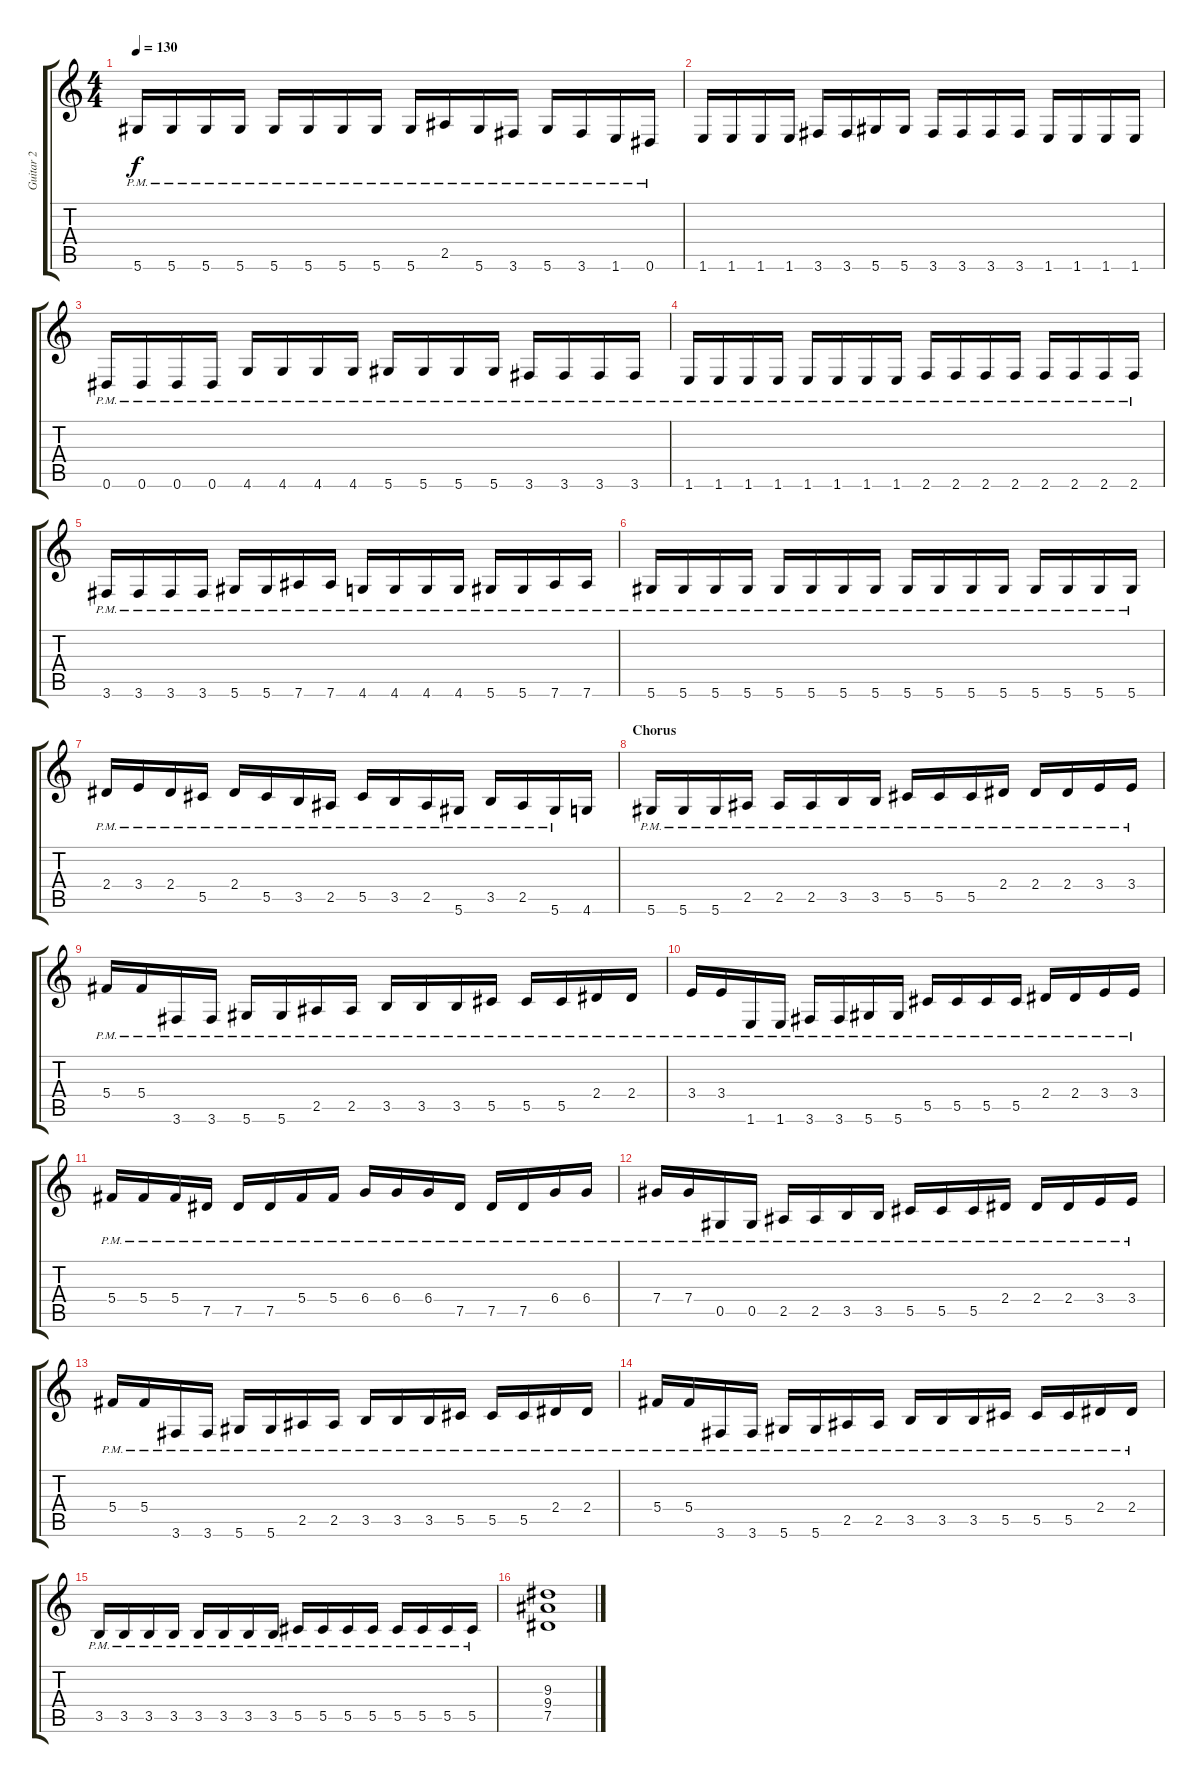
\track ("Guitar 2" "Guitar 2") {instrument overdrivenguitar}
\staff {score tabs}
\tuning (Eb4 Bb3 Gb3 Db3 Ab2 Eb2) {hide}
\ts (4 4)
\tempo 130
\clef g2
\ks c
5.6{pm}.16{dy f} 5.6{pm}.16 5.6{pm}.16 5.6{pm}.16 5.6{pm}.16 5.6{pm}.16 5.6{pm}.16 5.6{pm}.16 5.6{pm}.16 2.5{pm}.16 5.6{pm}.16 3.6{pm}.16 5.6{pm}.16 3.6{pm}.16 1.6{pm}.16 0.6{pm}.16 |
1.6.16 1.6.16 1.6.16 1.6.16 3.6.16 3.6.16 5.6.16 5.6.16 3.6.16 3.6.16 3.6.16 3.6.16 1.6.16 1.6.16 1.6.16 1.6.16 |
0.6{pm}.16 0.6{pm}.16 0.6{pm}.16 0.6{pm}.16 4.6{pm}.16 4.6{pm}.16 4.6{pm}.16 4.6{pm}.16 5.6{pm}.16 5.6{pm}.16 5.6{pm}.16 5.6{pm}.16 3.6{pm}.16 3.6{pm}.16 3.6{pm}.16 3.6{pm}.16 |
1.6{pm}.16 1.6{pm}.16 1.6{pm}.16 1.6{pm}.16 1.6{pm}.16 1.6{pm}.16 1.6{pm}.16 1.6{pm}.16 2.6{pm}.16 2.6{pm}.16 2.6{pm}.16 2.6{pm}.16 2.6{pm}.16 2.6{pm}.16 2.6{pm}.16 2.6{pm}.16 |
3.6{pm}.16 3.6{pm}.16 3.6{pm}.16 3.6{pm}.16 5.6{pm}.16 5.6{pm}.16 7.6{pm}.16 7.6{pm}.16 4.6{pm}.16 4.6{pm}.16 4.6{pm}.16 4.6{pm}.16 5.6{pm}.16 5.6{pm}.16 7.6{pm}.16 7.6{pm}.16 |
5.6{pm}.16 5.6{pm}.16 5.6{pm}.16 5.6{pm}.16 5.6{pm}.16 5.6{pm}.16 5.6{pm}.16 5.6{pm}.16 5.6{pm}.16 5.6{pm}.16 5.6{pm}.16 5.6{pm}.16 5.6{pm}.16 5.6{pm}.16 5.6{pm}.16 5.6{pm}.16 |
2.4{pm}.16 3.4{pm}.16 2.4{pm}.16 5.5{pm}.16 2.4{pm}.16 5.5{pm}.16 3.5{pm}.16 2.5{pm}.16 5.5{pm}.16 3.5{pm}.16 2.5{pm}.16 5.6{pm}.16 3.5{pm}.16 2.5{pm}.16 5.6{pm}.16 4.6.16 |
\section ("" "Chorus")
5.6{pm}.16 5.6{pm}.16 5.6{pm}.16 2.5{pm}.16 2.5{pm}.16 2.5{pm}.16 3.5{pm}.16 3.5{pm}.16 5.5{pm}.16 5.5{pm}.16 5.5{pm}.16 2.4{pm}.16 2.4{pm}.16 2.4{pm}.16 3.4{pm}.16 3.4{pm}.16 |
5.4{pm}.16 5.4{pm}.16 3.6{pm}.16 3.6{pm}.16 5.6{pm}.16 5.6{pm}.16 2.5{pm}.16 2.5{pm}.16 3.5{pm}.16 3.5{pm}.16 3.5{pm}.16 5.5{pm}.16 5.5{pm}.16 5.5{pm}.16 2.4{pm}.16 2.4{pm}.16 |
3.4{pm}.16 3.4{pm}.16 1.6{pm}.16 1.6{pm}.16 3.6{pm}.16 3.6{pm}.16 5.6{pm}.16 5.6{pm}.16 5.5{pm}.16 5.5{pm}.16 5.5{pm}.16 5.5{pm}.16 2.4{pm}.16 2.4{pm}.16 3.4{pm}.16 3.4{pm}.16 |
5.4{pm}.16 5.4{pm}.16 5.4{pm}.16 7.5{pm}.16 7.5{pm}.16 7.5{pm}.16 5.4{pm}.16 5.4{pm}.16 6.4{pm}.16 6.4{pm}.16 6.4{pm}.16 7.5{pm}.16 7.5{pm}.16 7.5{pm}.16 6.4{pm}.16 6.4{pm}.16 |
7.4{pm}.16 7.4{pm}.16 0.5{pm}.16 0.5{pm}.16 2.5{pm}.16 2.5{pm}.16 3.5{pm}.16 3.5{pm}.16 5.5{pm}.16 5.5{pm}.16 5.5{pm}.16 2.4{pm}.16 2.4{pm}.16 2.4{pm}.16 3.4{pm}.16 3.4{pm}.16 |
5.4{pm}.16 5.4{pm}.16 3.6{pm}.16 3.6{pm}.16 5.6{pm}.16 5.6{pm}.16 2.5{pm}.16 2.5{pm}.16 3.5{pm}.16 3.5{pm}.16 3.5{pm}.16 5.5{pm}.16 5.5{pm}.16 5.5{pm}.16 2.4{pm}.16 2.4{pm}.16 |
5.4{pm}.16 5.4{pm}.16 3.6{pm}.16 3.6{pm}.16 5.6{pm}.16 5.6{pm}.16 2.5{pm}.16 2.5{pm}.16 3.5{pm}.16 3.5{pm}.16 3.5{pm}.16 5.5{pm}.16 5.5{pm}.16 5.5{pm}.16 2.4{pm}.16 2.4{pm}.16 |
3.5{pm}.16 3.5{pm}.16 3.5{pm}.16 3.5{pm}.16 3.5{pm}.16 3.5{pm}.16 3.5{pm}.16 3.5{pm}.16 5.5{pm}.16 5.5{pm}.16 5.5{pm}.16 5.5{pm}.16 5.5{pm}.16 5.5{pm}.16 5.5{pm}.16 5.5{pm}.16 |
(9.3 9.4 7.5).1
